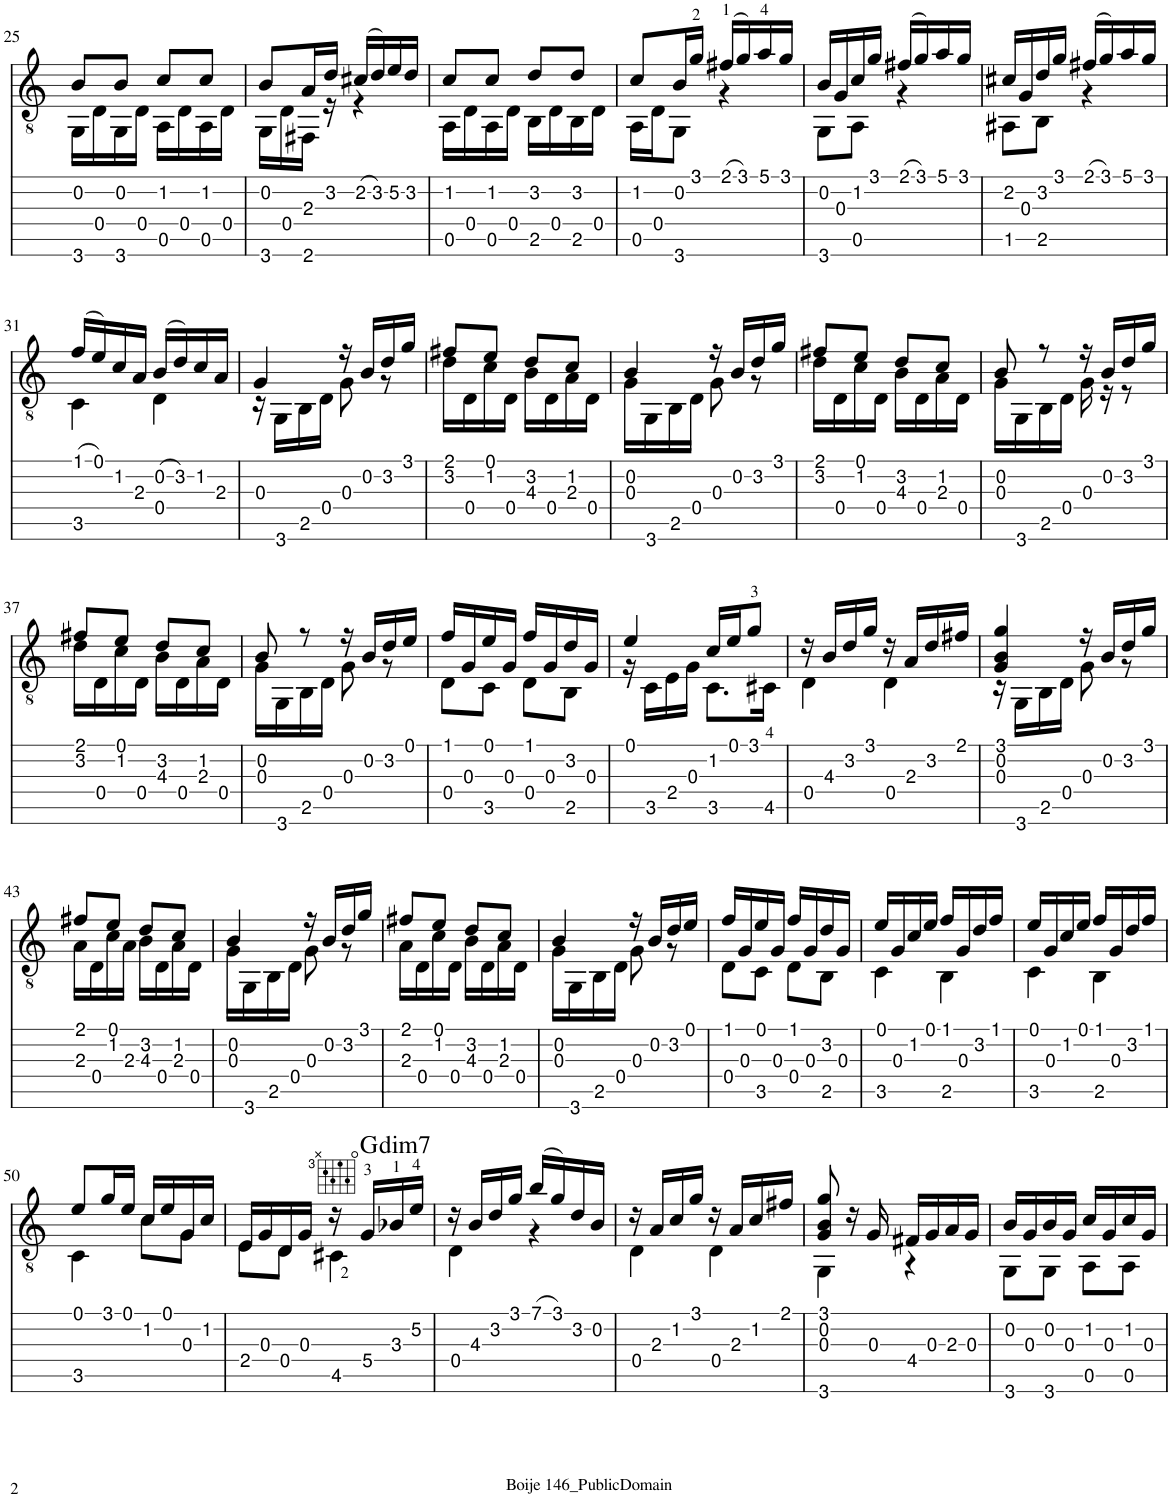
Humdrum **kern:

**kern	**kern	**harte
*part1	*part1	*part1
*staff2	*staff1	*
*I"Guitar	*	*
*I'Guit.	*	*
!!LO:PB:g=z
*	*clefGv2	*
*k[]	*k[]	*
*M2/4	*M2/4	*
=25	=25	=25
*^	*^	*
8BL	16GGLL	8B/L	16GG\LL	.
.	16DJ	.	16D\	.
8BJ	16GGL	8B/J	16GG\	.
.	16DJJ	.	16D\JJ	.
8cL	16AALL	8c/L	16AA\LL	.
.	16DJ	.	16D\	.
8cJ	16AAL	8c/J	16AA\	.
.	16DJJ	.	16D\JJ	.
=26	=26	=26	=26	=26
8BL	16GGLL	8B/L	16GG\LL	.
.	16D	.	16D\	.
16AL	16FF#JJ	16A/L	16FF#X\JJ	.
16dJJ	16r	16d/JJ	16r	.
16c#LL	4r	(16c#X/LL	4r	.
16dJ	.	16d/)	.	.
16eL	.	16e/	.	.
16dJJ	.	16d/JJ	.	.
=27	=27	=27	=27	=27
8cL	16AALL	8c/L	16AA\LL	.
.	16DJ	.	16D\	.
8cJ	16AAL	8c/J	16AA\	.
.	16DJJ	.	16D\JJ	.
8dL	16BBLL	8d/L	16BB\LL	.
.	16DJ	.	16D\	.
8dJ	16BBL	8d/J	16BB\	.
.	16DJJ	.	16D\JJ	.
=28	=28	=28	=28	=28
8cL	16AALL	8c/L	16AA\LL	.
.	16DJ	.	16D\J	.
16BL	8GGJ	16B/L	8GG\J	.
16gJJ	.	16g/JJ	.	.
16f#LL	4r	(16f#X/LL	4r	.
16gJ	.	16g/)	.	.
16aL	.	16a/	.	.
16gJJ	.	16g/JJ	.	.
=29	=29	=29	=29	=29
16BLL	8GGL	16B/LL	8GG\L	.
16GJ	.	16G/	.	.
16cL	8AAJ	16c/	8AA\J	.
16gJJ	.	16g/JJ	.	.
16f#LL	4r	(16f#X/LL	4r	.
16gJ	.	16g/)	.	.
16aL	.	16a/	.	.
16gJJ	.	16g/JJ	.	.
=30	=30	=30	=30	=30
16c#LL	8AA#L	16c#X/LL	8AA#X\L	.
16GJ	.	16G/	.	.
16dL	8BBJ	16d/	8BB\J	.
16gJJ	.	16g/JJ	.	.
16f#LL	4r	(16f#X/LL	4r	.
16gJ	.	16g/)	.	.
16aL	.	16a/	.	.
16gJJ	.	16g/JJ	.	.
!!LO:LB:g=z	!!
=31	=31	=31	=31	=31
16fLL	4C	(16f/LL	4C\	.
16eJ	.	16e/)	.	.
16cL	.	16c/	.	.
16AJJ	.	16A/JJ	.	.
16BLL	4D	(16B/LL	4D\	.
16dJ	.	16d/)	.	.
16cL	.	16c/	.	.
16AJJ	.	16A/JJ	.	.
=32	=32	=32	=32	=32
4G	16r	4G/	16r	.
.	16GGLL	.	16GG\LL	.
.	16BB	.	16BB\	.
.	16DJJ	.	16D\JJ	.
16r	8G	16r	8G\	.
16BLL	.	16B/LL	.	.
16d	8r	16d/	8r	.
16gJJ	.	16g/JJ	.	.
=33	=33	=33	=33	=33
8f#L	16dLL	8f#X/L	16d\LL	.
.	16DJ	.	16D\	.
8eJ	16cL	8e/J	16c\	.
.	16DJJ	.	16D\JJ	.
8dL	16BLL	8d/L	16B\LL	.
.	16DJ	.	16D\	.
8cJ	16AL	8c/J	16A\	.
.	16DJJ	.	16D\JJ	.
=34	=34	=34	=34	=34
4B	16GLL	4B/	16G\LL	.
.	16GGJ	.	16GG\	.
.	16BBL	.	16BB\	.
.	16DJJ	.	16D\JJ	.
16r	8G	16r	8G\	.
16BLL	.	16B/LL	.	.
16d	8r	16d/	8r	.
16gJJ	.	16g/JJ	.	.
=35	=35	=35	=35	=35
8f#L	16dLL	8f#X/L	16d\LL	.
.	16DJ	.	16D\	.
8eJ	16cL	8e/J	16c\	.
.	16DJJ	.	16D\JJ	.
8dL	16BLL	8d/L	16B\LL	.
.	16DJ	.	16D\	.
8cJ	16AL	8c/J	16A\	.
.	16DJJ	.	16D\JJ	.
=36	=36	=36	=36	=36
8B	16GLL	8B/	16G\LL	.
.	16GGJ	.	16GG\	.
8r	16BBL	8r	16BB\	.
.	16DJJ	.	16D\JJ	.
16r	16G	16r	16G\	.
16BLL	16r	16B/LL	16r	.
16d	8r	16d/	8r	.
16gJJ	.	16g/JJ	.	.
!!LO:LB:g=z	!!
=37	=37	=37	=37	=37
8f#L	16dLL	8f#X/L	16d\LL	.
.	16DJ	.	16D\	.
8eJ	16cL	8e/J	16c\	.
.	16DJJ	.	16D\JJ	.
8dL	16BLL	8d/L	16B\LL	.
.	16DJ	.	16D\	.
8cJ	16AL	8c/J	16A\	.
.	16DJJ	.	16D\JJ	.
=38	=38	=38	=38	=38
8B	16GLL	8B/	16G\LL	.
.	16GGJ	.	16GG\	.
8r	16BBL	8r	16BB\	.
.	16DJJ	.	16D\JJ	.
16r	8G	16r	8G\	.
16BLL	.	16B/LL	.	.
16d	8r	16d/	8r	.
16eJJ	.	16e/JJ	.	.
=39	=39	=39	=39	=39
16fLL	8DL	16f/LL	8D\L	.
16GJ	.	16G/	.	.
16eL	8CJ	16e/	8C\J	.
16GJJ	.	16G/JJ	.	.
16fLL	8DL	16f/LL	8D\L	.
16GJ	.	16G/	.	.
16dL	8BBJ	16d/	8BB\J	.
16GJJ	.	16G/JJ	.	.
=40	=40	=40	=40	=40
4e	16r	4e/	16r	.
.	16CLL	.	16C\LL	.
.	16E	.	16E\	.
.	16GJJ	.	16G\JJ	.
16cLL	8.CL	16c/LL	8.C\L	.
16eJ	.	16e/J	.	.
8gJ	.	8g/J	.	.
.	16C#Jk	.	16C#X\Jk	.
=41	=41	=41	=41	=41
16r	4D	16r	4D\	.
16BLL	.	16B/LL	.	.
16d	.	16d/	.	.
16gJJ	.	16g/JJ	.	.
16r	4D	16r	4D\	.
16ALL	.	16A/LL	.	.
16d	.	16d/	.	.
16f#JJ	.	16f#X/JJ	.	.
=42	=42	=42	=42	=42
4G 4B 4g	16r	4G/ 4B/ 4g/	16r	.
.	16GGLL	.	16GG\LL	.
.	16BB	.	16BB\	.
.	16DJJ	.	16D\JJ	.
16r	8G	16r	8G\	.
16BLL	.	16B/LL	.	.
16d	8r	16d/	8r	.
16gJJ	.	16g/JJ	.	.
!!LO:LB:g=z	!!
=43	=43	=43	=43	=43
8f#L	16ALL	8f#X/L	16A\LL	.
.	16DJ	.	16D\	.
8eJ	16cL	8e/J	16c\	.
.	16AJJ	.	16A\JJ	.
8dL	16BLL	8d/L	16B\LL	.
.	16DJ	.	16D\	.
8cJ	16AL	8c/J	16A\	.
.	16DJJ	.	16D\JJ	.
=44	=44	=44	=44	=44
4B	16GLL	4B/	16G\LL	.
.	16GGJ	.	16GG\	.
.	16BBL	.	16BB\	.
.	16DJJ	.	16D\JJ	.
16r	8G	16r	8G\	.
16BLL	.	16B/LL	.	.
16d	8r	16d/	8r	.
16gJJ	.	16g/JJ	.	.
=45	=45	=45	=45	=45
8f#L	16ALL	8f#X/L	16A\LL	.
.	16DJ	.	16D\	.
8eJ	16cL	8e/J	16c\	.
.	16DJJ	.	16D\JJ	.
8dL	16BLL	8d/L	16B\LL	.
.	16DJ	.	16D\	.
8cJ	16AL	8c/J	16A\	.
.	16DJJ	.	16D\JJ	.
=46	=46	=46	=46	=46
4B	16GLL	4B/	16G\LL	.
.	16GGJ	.	16GG\	.
.	16BBL	.	16BB\	.
.	16DJJ	.	16D\JJ	.
16r	8G	16r	8G\	.
16BLL	.	16B/LL	.	.
16d	8r	16d/	8r	.
16eJJ	.	16e/JJ	.	.
=47	=47	=47	=47	=47
16fLL	8DL	16f/LL	8D\L	.
16GJ	.	16G/	.	.
16eL	8CJ	16e/	8C\J	.
16GJJ	.	16G/JJ	.	.
16fLL	8DL	16f/LL	8D\L	.
16GJ	.	16G/	.	.
16dL	8BBJ	16d/	8BB\J	.
16GJJ	.	16G/JJ	.	.
=48	=48	=48	=48	=48
16eLL	4C	16e/LL	4C\	.
16GJ	.	16G/	.	.
16cL	.	16c/	.	.
16eJJ	.	16e/JJ	.	.
16fLL	4BB	16f/LL	4BB\	.
16GJ	.	16G/	.	.
16dL	.	16d/	.	.
16fJJ	.	16f/JJ	.	.
=49	=49	=49	=49	=49
16eLL	4C	16e/LL	4C\	.
16GJ	.	16G/	.	.
16cL	.	16c/	.	.
16eJJ	.	16e/JJ	.	.
16fLL	4BB	16f/LL	4BB\	.
16GJ	.	16G/	.	.
16dL	.	16d/	.	.
16fJJ	.	16f/JJ	.	.
!!LO:LB:g=z	!!
=50	=50	=50	=50	=50
8eL	4C	8e/L	4C\	.
16gL	.	16g/L	.	.
16eJJ	.	16e/JJ	.	.
16cLL	8cL	16c/LL	8c\L	.
16eJ	.	16e/	.	.
16GL	8GJ	16G/	8G\J	.
16cJJ	.	16c/JJ	.	.
=51	=51	=51	=51	=51
16ELL	8EL	16E/LL	8E\L	.
16GJ	.	16G/	.	.
16DL	8DJ	16D/	8D\J	.
16GJJ	.	16G/JJ	.	.
16r	4C#	16r	4C#X\	.
!	!	!	!	!LO:H:kt=dim7
16GLL	.	16G/LL	.	G:dim7
16B-	.	16B-X/	.	.
16eJJ	.	16e/JJ	.	.
=52	=52	=52	=52	=52
16r	4D	16r	4D\	.
16BLL	.	16B/LL	.	.
16d	.	16d/	.	.
16gJJ	.	16g/JJ	.	.
16bLL	4r	(16b/LL	4r	.
16gJ	.	16g/)	.	.
16dL	.	16d/	.	.
16BJJ	.	16B/JJ	.	.
=53	=53	=53	=53	=53
16r	4D	16r	4D\	.
16ALL	.	16A/LL	.	.
16c	.	16c/	.	.
16gJJ	.	16g/JJ	.	.
16r	4D	16r	4D\	.
16ALL	.	16A/LL	.	.
16c	.	16c/	.	.
16f#JJ	.	16f#X/JJ	.	.
=54	=54	=54	=54	=54
8G 8B 8g	4GG	8G/ 8B/ 8g/	4GG\	.
16r	.	16r	.	.
16G	.	16G/	.	.
16F#LL	4r	16F#X/LL	4r	.
16GJ	.	16G/	.	.
16AL	.	16A/	.	.
16GJJ	.	16G/JJ	.	.
=55	=55	=55	=55	=55
16BLL	8GGL	16B/LL	8GG\L	.
16GJ	.	16G/	.	.
16BL	8GGJ	16B/	8GG\J	.
16GJJ	.	16G/JJ	.	.
16cLL	8AAL	16c/LL	8AA\L	.
16GJ	.	16G/	.	.
16cL	8AAJ	16c/	8AA\J	.
16GJJ	.	16G/JJ	.	.
*v	*v	*	*	*
*	*v	*v	*
=	=	=
*-	*-	*-
